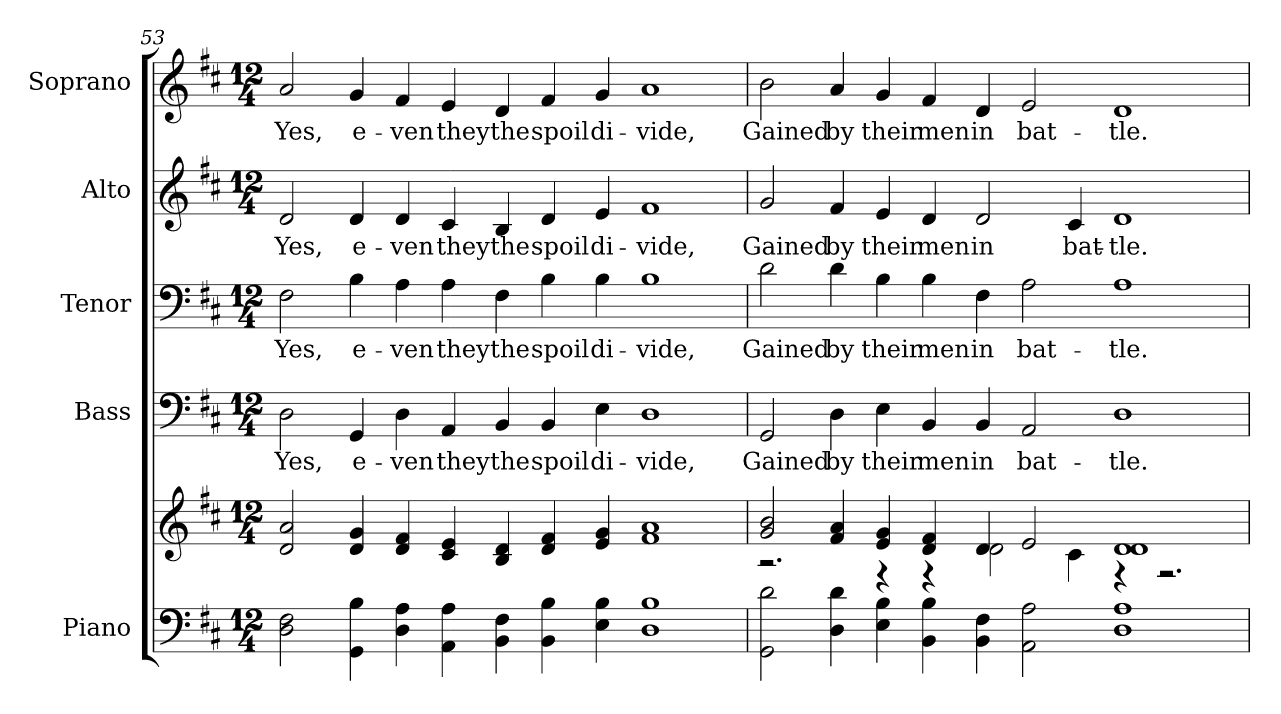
**kern	**kern	**kern	**text	**kern	**text	**kern	**text	**kern	**text
*part5	*part5	*part4	*part4	*part3	*part3	*part2	*part2	*part1	*part1
*staff6	*staff5	*staff4	*staff4	*staff3	*staff3	*staff2	*staff2	*staff1	*staff1
*I"Piano	*	*I"Bass	*	*I"Tenor	*	*I"Alto	*	*I"Soprano	*
*I'Pno.	*	*I'B.	*	*I'T.	*	*I'A.	*	*I'S.	*
!!LO:PB:g=z
*clefF4	*clefG2	*clefF4	*	*clefF4	*	*clefG2	*	*clefG2	*
*k[f#c#]	*k[f#c#]	*k[f#c#]	*	*k[f#c#]	*	*k[f#c#]	*	*k[f#c#]	*
*D:	*D:	*D:	*	*D:	*	*D:	*	*D:	*
*M12/4	*M12/4	*M12/4	*	*M12/4	*	*M12/4	*	*M12/4	*
=53	=53	=53	=53	=53	=53	=53	=53	=53	=53
!	!	!	!LO:LY:b:color=#000000	!	!	!	!	!	!
!	!	!	!	!	!LO:LY:b:color=#000000	!	!	!	!
!	!	!	!	!	!	!	!LO:LY:b:color=#000000	!	!
!	!	!	!	!	!	!	!	!	!LO:LY:b:color=#000000
2Di\ 2F#i	2di/ 2ai	2Di\	Yes,	2F#i\	Yes,	2di/	Yes,	2ai/	Yes,
!	!	!	!LO:LY:b:color=#000000	!	!	!	!	!	!
!	!	!	!	!	!LO:LY:b:color=#000000	!	!	!	!
!	!	!	!	!	!	!	!LO:LY:b:color=#000000	!	!
!	!	!	!	!	!	!	!	!	!LO:LY:b:color=#000000
4GGi\ 4Bi	4di/ 4gi	4GGi/	e-	4Bi\	e-	4di/	e-	4gi/	e-
!	!	!	!LO:LY:b:color=#000000	!	!	!	!	!	!
!	!	!	!	!	!LO:LY:b:color=#000000	!	!	!	!
!	!	!	!	!	!	!	!LO:LY:b:color=#000000	!	!
!	!	!	!	!	!	!	!	!	!LO:LY:b:color=#000000
4Di\ 4Ai	4di/ 4f#i	4Di\	-ven	4Ai\	-ven	4di/	-ven	4f#i/	-ven
!	!	!	!LO:LY:b:color=#000000	!	!	!	!	!	!
!	!	!	!	!	!LO:LY:b:color=#000000	!	!	!	!
!	!	!	!	!	!	!	!LO:LY:b:color=#000000	!	!
!	!	!	!	!	!	!	!	!	!LO:LY:b:color=#000000
4AAi\ 4Ai	4c#i/ 4ei	4AAi/	they	4Ai\	they	4c#i/	they	4ei/	they
!	!	!	!LO:LY:b:color=#000000	!	!	!	!	!	!
!	!	!	!	!	!LO:LY:b:color=#000000	!	!	!	!
!	!	!	!	!	!	!	!LO:LY:b:color=#000000	!	!
!	!	!	!	!	!	!	!	!	!LO:LY:b:color=#000000
4BBi\ 4F#i	4Bi/ 4di	4BBi/	the	4F#i\	the	4Bi/	the	4di/	the
!	!	!	!LO:LY:b:color=#000000	!	!	!	!	!	!
!	!	!	!	!	!LO:LY:b:color=#000000	!	!	!	!
!	!	!	!	!	!	!	!LO:LY:b:color=#000000	!	!
!	!	!	!	!	!	!	!	!	!LO:LY:b:color=#000000
4BBi\ 4Bi	4di/ 4f#i	4BBi/	spoil	4Bi\	spoil	4di/	spoil	4f#i/	spoil
!	!	!	!LO:LY:b:color=#000000	!	!	!	!	!	!
!	!	!	!	!	!LO:LY:b:color=#000000	!	!	!	!
!	!	!	!	!	!	!	!LO:LY:b:color=#000000	!	!
!	!	!	!	!	!	!	!	!	!LO:LY:b:color=#000000
4Ei\ 4Bi	4ei/ 4gi	4Ei\	di-	4Bi\	di-	4ei/	di-	4gi/	di-
!	!	!	!LO:LY:b:color=#000000	!	!	!	!	!	!
!	!	!	!	!	!LO:LY:b:color=#000000	!	!	!	!
!	!	!	!	!	!	!	!LO:LY:b:color=#000000	!	!
!	!	!	!	!	!	!	!	!	!LO:LY:b:color=#000000
1Di 1Bi	1f#i 1ai	1Di	-vide,	1Bi	-vide,	1f#i	-vide,	1ai	-vide,
=54	=54	=54	=54	=54	=54	=54	=54	=54	=54
*	*^	*	*	*	*	*	*	*	*
!	!	!	!	!LO:LY:b:color=#000000	!	!	!	!	!	!
!	!	!	!	!	!	!LO:LY:b:color=#000000	!	!	!	!
!	!	!	!	!	!	!	!	!LO:LY:b:color=#000000	!	!
!	!	!	!	!	!	!	!	!	!	!LO:LY:b:color=#000000
2GGi\ 2di	2gi/ 2bi	2.r	2GGi/	Gained	2di\	Gained	2gi/	Gained	2bi\	Gained
!	!	!	!	!LO:LY:b:color=#000000	!	!	!	!	!	!
!	!	!	!	!	!	!LO:LY:b:color=#000000	!	!	!	!
!	!	!	!	!	!	!	!	!LO:LY:b:color=#000000	!	!
!	!	!	!	!	!	!	!	!	!	!LO:LY:b:color=#000000
4Di\ 4di	4f#i/ 4ai	.	4Di\	by	4di\	by	4f#i/	by	4ai/	by
!	!	!	!	!LO:LY:b:color=#000000	!	!	!	!	!	!
!	!	!	!	!	!	!LO:LY:b:color=#000000	!	!	!	!
!	!	!	!	!	!	!	!	!LO:LY:b:color=#000000	!	!
!	!	!	!	!	!	!	!	!	!	!LO:LY:b:color=#000000
4Ei\ 4Bi	4ei/ 4gi	4r	4Ei\	their	4Bi\	their	4ei/	their	4gi/	their
!	!	!	!	!LO:LY:b:color=#000000	!	!	!	!	!	!
!	!	!	!	!	!	!LO:LY:b:color=#000000	!	!	!	!
!	!	!	!	!	!	!	!	!LO:LY:b:color=#000000	!	!
!	!	!	!	!	!	!	!	!	!	!LO:LY:b:color=#000000
4BBi\ 4Bi	4di/ 4f#i	4r	4BBi/	men	4Bi\	men	4di/	men	4f#i/	men
!	!	!	!	!LO:LY:b:color=#000000	!	!	!	!	!	!
!	!	!	!	!	!	!LO:LY:b:color=#000000	!	!	!	!
!	!	!	!	!	!	!	!	!LO:LY:b:color=#000000	!	!
!	!	!	!	!	!	!	!	!	!	!LO:LY:b:color=#000000
4BBi\ 4F#i	4di/	2di\	4BBi/	in	4F#i\	in	2di/	in	4di/	in
!	!	!	!	!LO:LY:b:color=#000000	!	!	!	!	!	!
!	!	!	!	!	!	!LO:LY:b:color=#000000	!	!	!	!
!	!	!	!	!	!	!	!	!	!	!LO:LY:b:color=#000000
2AAi\ 2Ai	2ei/	.	2AAi/	bat-	2Ai\	bat-	.	.	2ei/	bat-
!	!	!	!	!	!	!	!	!LO:LY:b:color=#000000	!	!
.	.	4c#i\	.	.	.	.	4c#i/	bat-	.	.
!	!	!	!	!LO:LY:b:color=#000000	!	!	!	!	!	!
!	!	!	!	!	!	!LO:LY:b:color=#000000	!	!	!	!
!	!	!	!	!	!	!	!	!LO:LY:b:color=#000000	!	!
!	!	!	!	!	!	!	!	!	!	!LO:LY:b:color=#000000
1Di 1Ai	1di 1di	4r	1Di	-tle.	1Ai	-tle.	1di	-tle.	1di	-tle.
.	.	2.r	.	.	.	.	.	.	.	.
*	*v	*v	*	*	*	*	*	*	*	*
=	=	=	=	=	=	=	=	=	=
*-	*-	*-	*-	*-	*-	*-	*-	*-	*-
